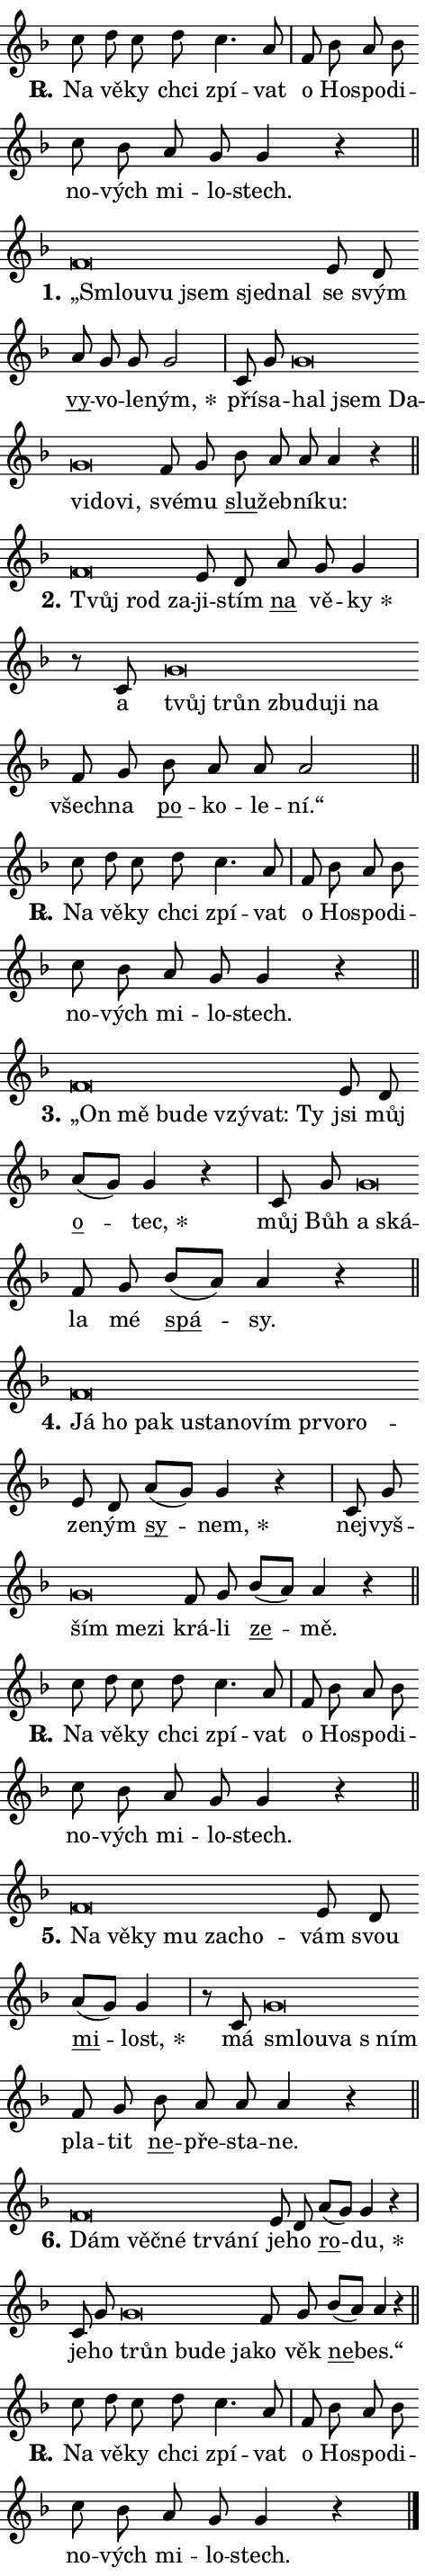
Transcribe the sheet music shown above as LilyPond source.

\version "2.24.0"
\header { tagline = "" }
\paper {
  indent = 0\cm
  top-margin = 0\cm
  right-margin = 0.13\cm % to fit lyric hyphens
  bottom-margin = 0\cm
  left-margin = 0\cm
  paper-width = 8\cm
  page-breaking = #ly:one-page-breaking
  system-system-spacing.basic-distance = #11
  score-system-spacing.basic-distance = #11
  ragged-last = ##f
}


%% Author: Thomas Morley
%% https://lists.gnu.org/archive/html/lilypond-user/2020-05/msg00002.html
#(define (line-position grob)
"Returns position of @var[grob} in current system:
   @code{'start}, if at first time-step
   @code{'end}, if at last time-step
   @code{'middle} otherwise
"
  (let* ((col (ly:item-get-column grob))
         (ln (ly:grob-object col 'left-neighbor))
         (rn (ly:grob-object col 'right-neighbor))
         (col-to-check-left (if (ly:grob? ln) ln col))
         (col-to-check-right (if (ly:grob? rn) rn col))
         (break-dir-left
           (and
             (ly:grob-property col-to-check-left 'non-musical #f)
             (ly:item-break-dir col-to-check-left)))
         (break-dir-right
           (and
             (ly:grob-property col-to-check-right 'non-musical #f)
             (ly:item-break-dir col-to-check-right))))
        (cond ((eqv? 1 break-dir-left) 'start)
              ((eqv? -1 break-dir-right) 'end)
              (else 'middle))))

#(define (tranparent-at-line-position vctor)
  (lambda (grob)
  "Relying on @code{line-position} select the relevant enry from @var{vctor}.
Used to determine transparency,"
    (case (line-position grob)
      ((end) (not (vector-ref vctor 0)))
      ((middle) (not (vector-ref vctor 1)))
      ((start) (not (vector-ref vctor 2))))))

noteHeadBreakVisibility =
#(define-music-function (break-visibility)(vector?)
"Makes @code{NoteHead}s transparent relying on @var{break-visibility}"
#{
  \override NoteHead.transparent =
    #(tranparent-at-line-position break-visibility)
#})

#(define delete-ledgers-for-transparent-note-heads
  (lambda (grob)
    "Reads whether a @code{NoteHead} is transparent.
If so this @code{NoteHead} is removed from @code{'note-heads} from
@var{grob}, which is supposed to be @code{LedgerLineSpanner}.
As a result ledgers are not printed for this @code{NoteHead}"
    (let* ((nhds-array (ly:grob-object grob 'note-heads))
           (nhds-list
             (if (ly:grob-array? nhds-array)
                 (ly:grob-array->list nhds-array)
                 '()))
           ;; Relies on the transparent-property being done before
           ;; Staff.LedgerLineSpanner.after-line-breaking is executed.
           ;; This is fragile ...
           (to-keep
             (remove
               (lambda (nhd)
                 (ly:grob-property nhd 'transparent #f))
               nhds-list)))
      ;; TODO find a better method to iterate over grob-arrays, similiar
      ;; to filter/remove etc for lists
      ;; For now rebuilt from scratch
      (set! (ly:grob-object grob 'note-heads)  '())
      (for-each
        (lambda (nhd)
          (ly:pointer-group-interface::add-grob grob 'note-heads nhd))
        to-keep))))

squashNotes = {
  \override NoteHead.X-extent = #'(-0.2 . 0.2)
  \override NoteHead.Y-extent = #'(-0.75 . 0)
  \override NoteHead.stencil =
    #(lambda (grob)
       (let ((pos (ly:grob-property grob 'staff-position)))
         (begin
           (if (< pos -7) (display "ERROR: Lower brevis then expected\n") (display ""))
           (if (<= pos -6) ly:text-interface::print ly:note-head::print))))
}
unSquashNotes = {
  \revert NoteHead.X-extent
  \revert NoteHead.Y-extent
  \revert NoteHead.stencil
}

hideNotes = \noteHeadBreakVisibility #begin-of-line-visible
unHideNotes = \noteHeadBreakVisibility #all-visible

% work-around for resetting accidentals
% https://lilypond.org/doc/v2.23/Documentation/notation/displaying-rhythms#unmetered-music
cadenzaMeasure = {
  \cadenzaOff
  \partial 1024 s1024
  \cadenzaOn
}

#(define-markup-command (accent layout props text) (markup?)
  "Underline accented syllable"
  (interpret-markup layout props
    #{\markup \override #'(offset . 4.3) \underline { #text }#}))

responsum = \markup \concat {
  "R" \hspace #-1.05 \path #0.1 #'((moveto 0 0.07) (lineto 0.9 0.8)) \hspace #0.05 "."
}

spaceSize = #0.6828661417322834 % exact space size for TeX Gyre Schola

\layout {
  \context {
    \Staff
    \remove "Time_signature_engraver"
    \override LedgerLineSpanner.after-line-breaking = #delete-ledgers-for-transparent-note-heads
  }
  \context {
    \Lyrics {
      \override LyricSpace.minimum-distance = \spaceSize
      \override LyricText.font-name = #"TeX Gyre Schola"
      \override LyricText.font-size = 1
      \override StanzaNumber.font-name = #"TeX Gyre Schola Bold"
      \override StanzaNumber.font-size = 1
    }
  }
  \context {
    \Score 
    \override NoteHead.text =
      #(lambda (grob) 
        (let ((pos (ly:grob-property grob 'staff-position)))
          #{\markup {
            \combine
              \halign #-0.55 \raise #(if (= pos -6) 0 0.5) \override #'(thickness . 2) \draw-line #'(3.2 . 0)
              \musicglyph "noteheads.sM1"
          }#}))
  }
}

% magnetic-lyrics.ily
%
%   written by
%     Jean Abou Samra <jean@abou-samra.fr>
%     Werner Lemberg <wl@gnu.org>
%
%   adapted by
%     Jiri Hon <jiri.hon@gmail.com>
%
% Version 2022-Apr-15

% https://www.mail-archive.com/lilypond-user@gnu.org/msg149350.html

#(define (Left_hyphen_pointer_engraver context)
   "Collect syllable-hyphen-syllable occurrences in lyrics and store
them in properties.  This engraver only looks to the left.  For
example, if the lyrics input is @code{foo -- bar}, it does the
following.

@itemize @bullet
@item
Set the @code{text} property of the @code{LyricHyphen} grob between
@q{foo} and @q{bar} to @code{foo}.

@item
Set the @code{left-hyphen} property of the @code{LyricText} grob with
text @q{foo} to the @code{LyricHyphen} grob between @q{foo} and
@q{bar}.
@end itemize

Use this auxiliary engraver in combination with the
@code{lyric-@/text::@/apply-@/magnetic-@/offset!} hook."
   (let ((hyphen #f)
         (text #f))
     (make-engraver
      (acknowledgers
       ((lyric-syllable-interface engraver grob source-engraver)
        (set! text grob)))
      (end-acknowledgers
       ((lyric-hyphen-interface engraver grob source-engraver)
        ;(when (not (grob::has-interface grob 'lyric-space-interface))
          (set! hyphen grob)));)
      ((stop-translation-timestep engraver)
       (when (and text hyphen)
         (ly:grob-set-object! text 'left-hyphen hyphen))
       (set! text #f)
       (set! hyphen #f)))))

#(define (lyric-text::apply-magnetic-offset! grob)
   "If the space between two syllables is less than the value in
property @code{LyricText@/.details@/.squash-threshold}, move the right
syllable to the left so that it gets concatenated with the left
syllable.

Use this function as a hook for
@code{LyricText@/.after-@/line-@/breaking} if the
@code{Left_@/hyphen_@/pointer_@/engraver} is active."
   (let ((hyphen (ly:grob-object grob 'left-hyphen #f)))
     (when hyphen
       (let ((left-text (ly:spanner-bound hyphen LEFT)))
         (when (grob::has-interface left-text 'lyric-syllable-interface)
           (let* ((common (ly:grob-common-refpoint grob left-text X))
                  (this-x-ext (ly:grob-extent grob common X))
                  (left-x-ext
                   (begin
                     ;; Trigger magnetism for left-text.
                     (ly:grob-property left-text 'after-line-breaking)
                     (ly:grob-extent left-text common X)))
                  ;; `delta` is the gap width between two syllables.
                  (delta (- (interval-start this-x-ext)
                            (interval-end left-x-ext)))
                  (details (ly:grob-property grob 'details))
                  (threshold (assoc-get 'squash-threshold details 0.2)))
             (when (< delta threshold)
               (let* (;; We have to manipulate the input text so that
                      ;; ligatures crossing syllable boundaries are not
                      ;; disabled.  For languages based on the Latin
                      ;; script this is essentially a beautification.
                      ;; However, for non-Western scripts it can be a
                      ;; necessity.
                      (lt (ly:grob-property left-text 'text))
                      (rt (ly:grob-property grob 'text))
                      (is-space (grob::has-interface hyphen 'lyric-space-interface))
                      (space (if is-space " " ""))
                      (extra-delta (if is-space spaceSize 0))
                      ;; Append new syllable.
                      (ltrt-space (if (and (string? lt) (string? rt))
                                (string-append lt space rt)
                                (make-concat-markup (list lt space rt))))
                      ;; Right-align `ltrt` to the right side.
                      (ltrt-space-markup (grob-interpret-markup
                               grob
                               (make-translate-markup
                                (cons (interval-length this-x-ext) 0)
                                (make-right-align-markup ltrt-space)))))
                 (begin
                   ;; Don't print `left-text`.
                   (ly:grob-set-property! left-text 'stencil #f)
                   ;; Set text and stencil (which holds all collected
                   ;; syllables so far) and shift it to the left.
                   (ly:grob-set-property! grob 'text ltrt-space)
                   (ly:grob-set-property! grob 'stencil ltrt-space-markup)
                   (ly:grob-translate-axis! grob (- (- delta extra-delta)) X))))))))))


#(define (lyric-hyphen::displace-bounds-first grob)
   ;; Make very sure this callback isn't triggered too early.
   (let ((left (ly:spanner-bound grob LEFT))
         (right (ly:spanner-bound grob RIGHT)))
     (ly:grob-property left 'after-line-breaking)
     (ly:grob-property right 'after-line-breaking)
     (ly:lyric-hyphen::print grob)))

squashThreshold = #0.4

\layout {
  \context {
    \Lyrics
    \consists #Left_hyphen_pointer_engraver
    \override LyricText.after-line-breaking =
      #lyric-text::apply-magnetic-offset!
    \override LyricHyphen.stencil = #lyric-hyphen::displace-bounds-first
    \override LyricText.details.squash-threshold = \squashThreshold
    \override LyricHyphen.minimum-distance = 0
    \override LyricHyphen.minimum-length = \squashThreshold
  }
}

squashText = \override LyricText.details.squash-threshold = 9999
unSquashText = \override LyricText.details.squash-threshold = \squashThreshold

leftText = \override LyricText.self-alignment-X = #LEFT
unLeftText = \revert LyricText.self-alignment-X

starOffset = #(lambda (grob) 
                (let ((x_offset (ly:self-alignment-interface::aligned-on-x-parent grob)))
                  (if (= x_offset 0) 0 (+ x_offset 1.2))))

star = #(define-music-function (syllable)(string?)
"Append star separator at the end of a syllable"
#{
  \once \override LyricText.X-offset = #starOffset
  \lyricmode { \markup {
    #syllable
    \override #'((font-name . "TeX Gyre Schola Bold")) \hspace #0.2 \lower #0.65 \larger "*"
  } }
#})

starAccent = #(define-music-function (syllable)(string?)
"Append star separator at the end of a syllable and make accent"
#{
  \once \override LyricText.X-offset = #starOffset
  \lyricmode { \markup {
    \accent #syllable
    \override #'((font-name . "TeX Gyre Schola Bold")) \hspace #0.2 \lower #0.65 \larger "*"
  } }
#})

breath = #(define-music-function (syllable)(string?)
"Append breathing indicator at the end of a syllable"
#{
  \lyricmode { \markup { #syllable "+" } }
#})

optionalBreath = #(define-music-function (syllable)(string?)
"Append optional breathing indicator at the end of a syllable"
#{
  \lyricmode { \markup { #syllable "(+)" } }
#})


\score {
    <<
        \new Voice = "melody" { \cadenzaOn \key f \major \relative { c''8 d c d c4. a8 \cadenzaMeasure \bar "|" f bes a bes \bar "" c bes \bar "" a g g4 r \cadenzaMeasure \bar "||" \break } }
        \new Lyrics \lyricsto "melody" { \lyricmode { \set stanza = \responsum
Na vě -- ky chci zpí -- vat o Ho -- spo -- di -- no -- vých mi -- lo -- stech. } }
    >>
    \layout {}
}

\score {
    <<
        \new Voice = "melody" { \cadenzaOn \key f \major \relative { \squashNotes f'\breve*1/16 \hideNotes \breve*1/16 \bar "" \breve*1/16 \bar "" \breve*1/16 \breve*1/16 \bar "" \unHideNotes \unSquashNotes e8 d \bar "" a' g g g2 \cadenzaMeasure \bar "|" c,8 g' \bar "" \squashNotes g\breve*1/16 \hideNotes \breve*1/16 \bar "" \breve*1/16 \bar "" \breve*1/16 \bar "" \breve*1/16 \breve*1/16 \bar "" \unHideNotes \unSquashNotes f8 g \bar "" bes a a a4 r \cadenzaMeasure \bar "||" \break } }
        \new Lyrics \lyricsto "melody" { \lyricmode { \set stanza = "1."
\leftText „Smlou -- \squashText vu jsem sjed -- nal \unLeftText \unSquashText se svým \markup \accent vy -- vo -- le -- \star ným, pří -- sa -- \leftText hal \squashText jsem Da -- vi -- do -- vi, \unLeftText \unSquashText své -- mu \markup \accent slu -- žeb -- ní -- ku: } }
    >>
    \layout {}
}

\score {
    <<
        \new Voice = "melody" { \cadenzaOn \key f \major \relative { \squashNotes f'\breve*1/16 \hideNotes \breve*1/16 \breve*1/16 \bar "" \unHideNotes \unSquashNotes e8 d \bar "" a' g g4 \cadenzaMeasure \bar "|" r8 c,8 \squashNotes g'\breve*1/16 \hideNotes \breve*1/16 \bar "" \breve*1/16 \bar "" \breve*1/16 \bar "" \breve*1/16 \breve*1/16 \bar "" \unHideNotes \unSquashNotes f8 g \bar "" bes a a a2 \cadenzaMeasure \bar "||" \break } }
        \new Lyrics \lyricsto "melody" { \lyricmode { \set stanza = "2."
\leftText Tvůj \squashText rod za -- \unLeftText \unSquashText ji -- stím \markup \accent na vě -- \star ky a \leftText tvůj \squashText trůn zbu -- du -- ji na \unLeftText \unSquashText všech -- na \markup \accent po -- ko -- le -- ní.“ } }
    >>
    \layout {}
}

\score {
    <<
        \new Voice = "melody" { \cadenzaOn \key f \major \relative { c''8 d c d c4. a8 \cadenzaMeasure \bar "|" f bes a bes \bar "" c bes \bar "" a g g4 r \cadenzaMeasure \bar "||" \break } }
        \new Lyrics \lyricsto "melody" { \lyricmode { \set stanza = \responsum
Na vě -- ky chci zpí -- vat o Ho -- spo -- di -- no -- vých mi -- lo -- stech. } }
    >>
    \layout {}
}

\score {
    <<
        \new Voice = "melody" { \cadenzaOn \key f \major \relative { \squashNotes f'\breve*1/16 \hideNotes \breve*1/16 \bar "" \breve*1/16 \bar "" \breve*1/16 \bar "" \breve*1/16 \bar "" \breve*1/16 \breve*1/16 \bar "" \unHideNotes \unSquashNotes e8 d \bar "" a'[( g)] g4 r \cadenzaMeasure \bar "|" c,8 g' \bar "" \squashNotes g\breve*1/16 \hideNotes \breve*1/16 \bar "" \unHideNotes \unSquashNotes f8 g \bar "" bes[( a)] a4 r \cadenzaMeasure \bar "||" \break } }
        \new Lyrics \lyricsto "melody" { \lyricmode { \set stanza = "3."
\leftText „On \squashText mě bu -- de vzý -- vat: Ty \unLeftText \unSquashText jsi můj \markup \accent o -- \star tec, můj Bůh \leftText a \squashText ská -- \unLeftText \unSquashText la mé \markup \accent spá -- sy. } }
    >>
    \layout {}
}

\score {
    <<
        \new Voice = "melody" { \cadenzaOn \key f \major \relative { \squashNotes f'\breve*1/16 \hideNotes \breve*1/16 \bar "" \breve*1/16 \bar "" \breve*1/16 \bar "" \breve*1/16 \bar "" \breve*1/16 \bar "" \breve*1/16 \bar "" \breve*1/16 \bar "" \breve*1/16 \breve*1/16 \bar "" \unHideNotes \unSquashNotes e8 d \bar "" a'[( g)] g4 r \cadenzaMeasure \bar "|" c,8 g' \bar "" \squashNotes g\breve*1/16 \hideNotes \breve*1/16 \breve*1/16 \bar "" \unHideNotes \unSquashNotes f8 g \bar "" bes[( a)] a4 r \cadenzaMeasure \bar "||" \break } }
        \new Lyrics \lyricsto "melody" { \lyricmode { \set stanza = "4."
\leftText Já \squashText ho pak u -- sta -- no -- vím pr -- vo -- ro -- \unLeftText \unSquashText ze -- ným \markup \accent sy -- \star nem, nej -- vyš -- \leftText ším \squashText me -- zi \unLeftText \unSquashText krá -- li \markup \accent ze -- mě. } }
    >>
    \layout {}
}

\score {
    <<
        \new Voice = "melody" { \cadenzaOn \key f \major \relative { c''8 d c d c4. a8 \cadenzaMeasure \bar "|" f bes a bes \bar "" c bes \bar "" a g g4 r \cadenzaMeasure \bar "||" \break } }
        \new Lyrics \lyricsto "melody" { \lyricmode { \set stanza = \responsum
Na vě -- ky chci zpí -- vat o Ho -- spo -- di -- no -- vých mi -- lo -- stech. } }
    >>
    \layout {}
}

\score {
    <<
        \new Voice = "melody" { \cadenzaOn \key f \major \relative { \squashNotes f'\breve*1/16 \hideNotes \breve*1/16 \bar "" \breve*1/16 \bar "" \breve*1/16 \bar "" \breve*1/16 \breve*1/16 \bar "" \unHideNotes \unSquashNotes e8 d \bar "" a'[( g)] g4 \cadenzaMeasure \bar "|" r8 c,8 \squashNotes g'\breve*1/16 \hideNotes \breve*1/16 \breve*1/16 \bar "" \unHideNotes \unSquashNotes f8 g \bar "" bes a a a4 r \cadenzaMeasure \bar "||" \break } }
        \new Lyrics \lyricsto "melody" { \lyricmode { \set stanza = "5."
\leftText Na \squashText vě -- ky mu za -- cho -- \unLeftText \unSquashText vám svou \markup \accent mi -- \star lost, má \leftText smlou -- \squashText va "s ním" \unLeftText \unSquashText pla -- tit \markup \accent ne -- pře -- sta -- ne. } }
    >>
    \layout {}
}

\score {
    <<
        \new Voice = "melody" { \cadenzaOn \key f \major \relative { \squashNotes f'\breve*1/16 \hideNotes \breve*1/16 \bar "" \breve*1/16 \bar "" \breve*1/16 \bar "" \breve*1/16 \breve*1/16 \bar "" \unHideNotes \unSquashNotes e8 d \bar "" a'[( g)] g4 r \cadenzaMeasure \bar "|" c,8 g' \bar "" \squashNotes g\breve*1/16 \hideNotes \breve*1/16 \bar "" \breve*1/16 \breve*1/16 \bar "" \unHideNotes \unSquashNotes f8 g \bar "" bes[( a)] a4 r \cadenzaMeasure \bar "||" \break } }
        \new Lyrics \lyricsto "melody" { \lyricmode { \set stanza = "6."
\leftText Dám \squashText věč -- né tr -- vá -- ní \unLeftText \unSquashText je -- ho \markup \accent ro -- \star du, je -- ho \leftText trůn \squashText bu -- de ja -- \unLeftText \unSquashText ko věk \markup \accent ne -- bes.“ } }
    >>
    \layout {}
}

\score {
    <<
        \new Voice = "melody" { \cadenzaOn \key f \major \relative { c''8 d c d c4. a8 \cadenzaMeasure \bar "|" f bes a bes \bar "" c bes \bar "" a g g4 r \cadenzaMeasure \bar "||" \break } \bar "|." }
        \new Lyrics \lyricsto "melody" { \lyricmode { \set stanza = \responsum
Na vě -- ky chci zpí -- vat o Ho -- spo -- di -- no -- vých mi -- lo -- stech. } }
    >>
    \layout {}
}
